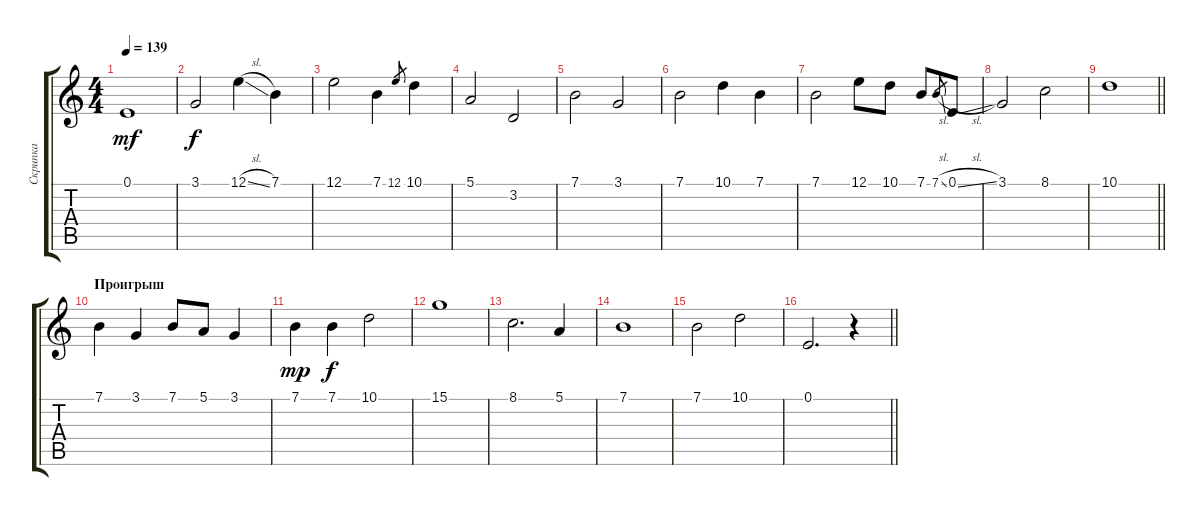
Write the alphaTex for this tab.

\track ("Скрипка" "Скрипка") {instrument stringensemble1}
\staff {score tabs}
\tuning (E4 B3 G3 D3 A2 E2) {hide}
\ts (4 4)
\tempo 139
\clef g2
\ks c
0.1.1{dy mf} |
3.1.2{dy f} 12.1{sl}.4 7.1.4 |
12.1.2 7.1.4 12.1.8{gr} 10.1.4 |
5.1.2 3.2.2 |
7.1.2 3.1.2 |
7.1.2 10.1.4 7.1.4 |
7.1.2 12.1.8 10.1.8 7.1.8 7.1{sl}.8{gr} 0.1{sl}.8 |
3.1.2 8.1.2 |
\barLineRight lightlight
10.1.1 |
\section ("" "Проигрыш")
7.1.4 3.1.4 7.1.8 5.1.8 3.1.4 |
7.1.4{dy mp} 7.1.4{dy f} 10.1.2 |
15.1.1 |
8.1.2{d} 5.1.4 |
7.1.1 |
7.1.2 10.1.2 |
\barLineRight lightlight
0.1.2{d} r.4
